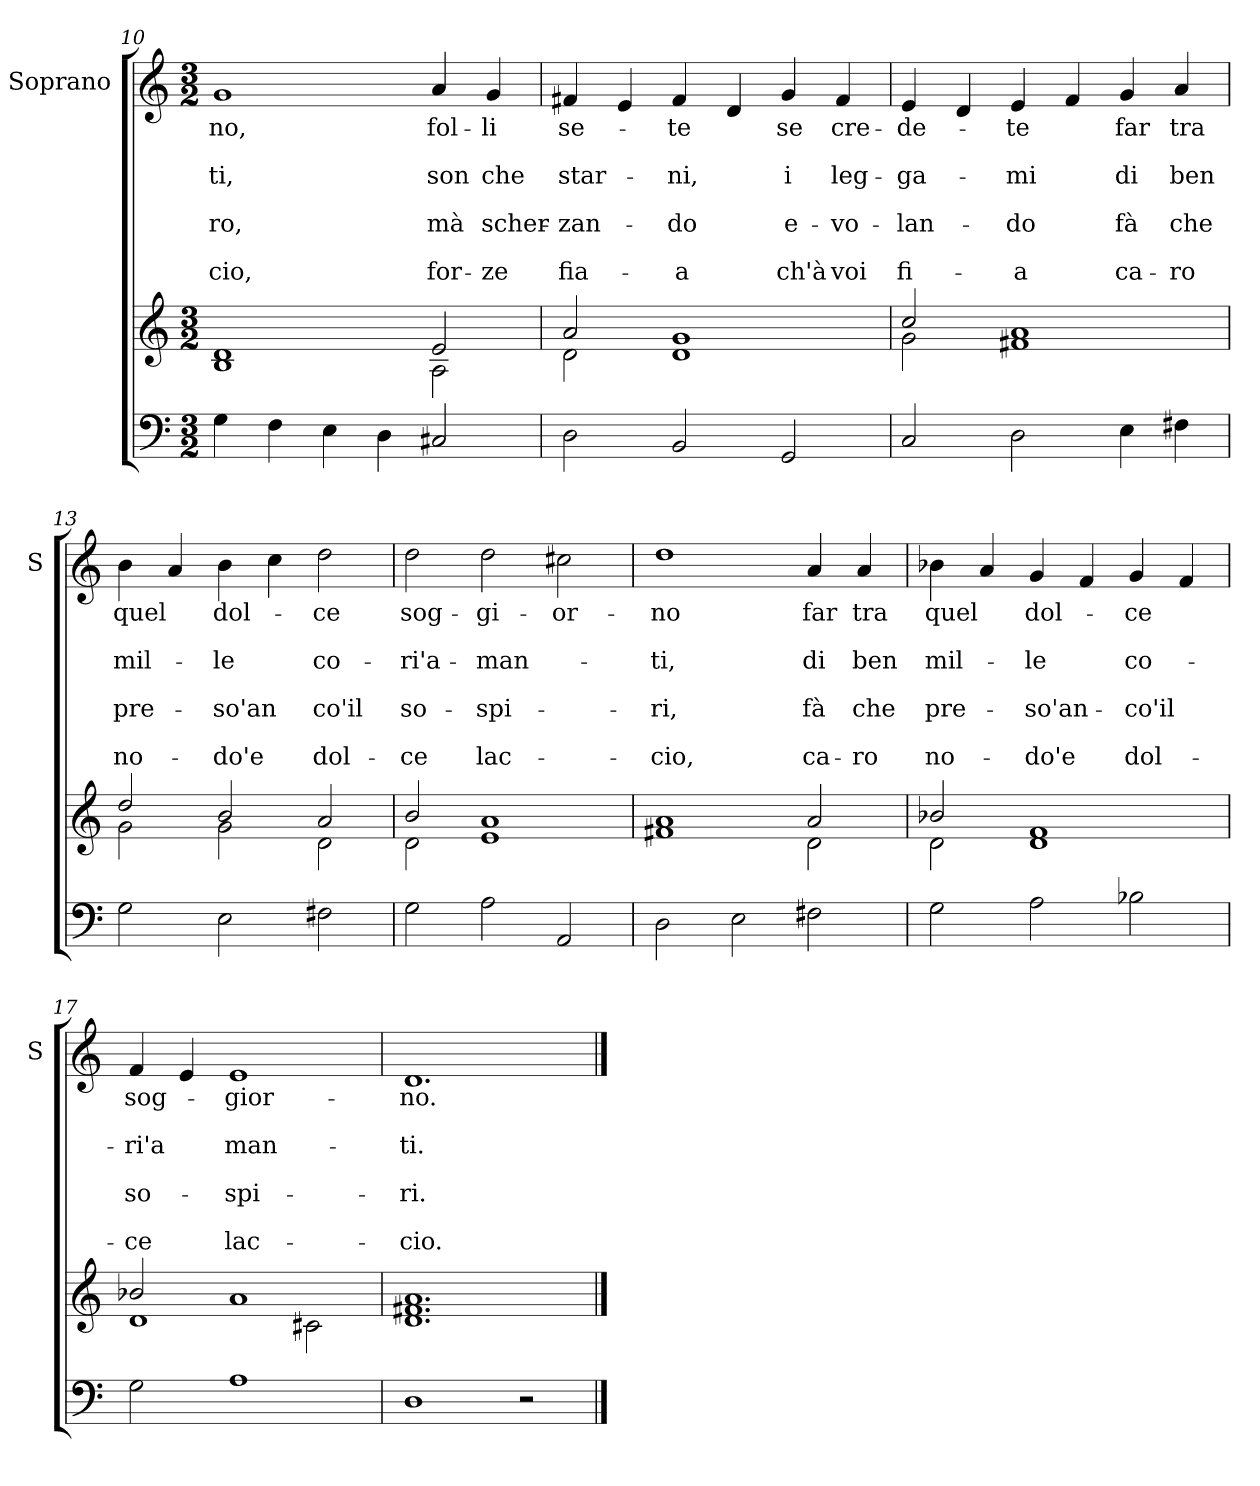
**kern	**kern	**kern	**text	**text	**text	**text	**text	**text	**text
*part2	*part2	*part1	*part1	*part1	*part1	*part1	*part1	*part1	*part1
*staff3	*staff2	*staff1	*staff1	*staff1	*staff1	*staff1	*staff1	*staff1	*staff1
*	*	*I"Soprano	*	*	*	*	*	*	*
*	*	*I'S	*	*	*	*	*	*	*
*clefF4	*clefG2	*clefG2	*	*	*	*	*	*	*
*k[]	*k[]	*k[]	*	*	*	*	*	*	*
*C:	*C:	*C:	*	*	*	*	*	*	*
*M3/2	*M3/2	*M3/2	*	*	*	*	*	*	*
=10	=10	=10	=10	=10	=10	=10	=10	=10	=10
*	*^	*	*	*	*	*	*	*	*
!	!	!	!	!LO:LY:b	!	!LO:LY:b	!	!LO:LY:b	!	!LO:LY:b
4G\	1d	1B	1g	-no,	.	-ti,	.	-ro,	.	-cio,
4F\	.	.	.	.	.	.	.	.	.	.
4E\	.	.	.	.	.	.	.	.	.	.
4D\	.	.	.	.	.	.	.	.	.	.
!	!	!	!	!LO:LY:b	!	!LO:LY:b	!	!LO:LY:b	!	!LO:LY:b
2C#X/	2e/	2A\	4a/	fol-	.	son	.	mà	.	for-
!	!	!	!	!LO:LY:b	!	!LO:LY:b	!	!LO:LY:b	!	!LO:LY:b
.	.	.	4g/	-li	.	che	.	scher-	.	-ze
=11	=11	=11	=11	=11	=11	=11	=11	=11	=11	=11
!	!	!	!	!LO:LY:b	!	!LO:LY:b	!	!LO:LY:b	!	!LO:LY:b
2D\	2a/	2d\	4f#X/	se-	.	star-	.	-zan-	.	fia-
.	.	.	4e/	.	.	.	.	.	.	.
!	!	!	!	!LO:LY:b	!	!LO:LY:b	!	!LO:LY:b	!	!LO:LY:b
2BB/	1g	1d	4f#/	-te	.	-ni,	.	-do	.	-a
.	.	.	4d/	.	.	.	.	.	.	.
!	!	!	!	!LO:LY:b	!	!LO:LY:b	!	!LO:LY:b	!	!LO:LY:b
2GG/	.	.	4g/	se	.	i	.	e-	.	ch'à
!	!	!	!	!LO:LY:b	!	!LO:LY:b	!	!LO:LY:b	!	!LO:LY:b
.	.	.	4f#/	cre-	.	leg-	.	-vo-	.	voi
=12	=12	=12	=12	=12	=12	=12	=12	=12	=12	=12
!	!	!	!	!LO:LY:b	!	!LO:LY:b	!	!LO:LY:b	!	!LO:LY:b
2C/	2cc/	2g\	4e/	-de-	.	-ga-	.	-lan-	.	fi-
.	.	.	4d/	.	.	.	.	.	.	.
!	!	!	!	!LO:LY:b	!	!LO:LY:b	!	!LO:LY:b	!	!LO:LY:b
2D\	1a	1f#X	4e/	-te	.	-mi	.	-do	.	-a
.	.	.	4f/	.	.	.	.	.	.	.
!	!	!	!	!LO:LY:b	!	!LO:LY:b	!	!LO:LY:b	!	!LO:LY:b
4E\	.	.	4g/	far	.	di	.	fà	.	ca-
!	!	!	!	!LO:LY:b	!	!LO:LY:b	!	!LO:LY:b	!	!LO:LY:b
4F#X\	.	.	4a/	tra	.	ben	.	che	.	-ro
=13	=13	=13	=13	=13	=13	=13	=13	=13	=13	=13
!	!	!	!	!LO:LY:b	!	!LO:LY:b	!	!LO:LY:b	!	!LO:LY:b
2G\	2dd/	2g\	4b\	quel	.	mil-	.	pre-	.	no-
.	.	.	4a/	.	.	.	.	.	.	.
!	!	!	!	!LO:LY:b	!	!LO:LY:b	!	!LO:LY:b	!	!LO:LY:b
2E\	2b/	2g\	4b\	dol-	.	-le	.	-so'an	.	-do'e
.	.	.	4cc\	.	.	.	.	.	.	.
!	!	!	!	!LO:LY:b	!	!LO:LY:b	!	!LO:LY:b	!	!LO:LY:b
2F#X\	2a/	2d\	2dd\	-ce	.	co-	.	co'il	.	dol-
!!LO:LB:g=z
=14	=14	=14	=14	=14	=14	=14	=14	=14	=14	=14
!	!	!	!	!LO:LY:b	!	!LO:LY:b	!	!LO:LY:b	!	!LO:LY:b
2G\	2b/	2d\	2dd\	sog-	.	-ri'a-	.	so-	.	-ce
!	!	!	!	!LO:LY:b	!	!LO:LY:b	!	!LO:LY:b	!	!LO:LY:b
2A\	1a	1e	2dd\	-gi-	.	-man-	.	-spi-	.	lac-
!	!	!	!	!LO:LY:b	!	!	!	!	!	!
2AA/	.	.	2cc#X\	-or-	.	.	.	.	.	.
=15	=15	=15	=15	=15	=15	=15	=15	=15	=15	=15
!	!	!	!	!LO:LY:b	!	!LO:LY:b	!	!LO:LY:b	!	!LO:LY:b
2D\	1a	1f#X	1dd	-no	.	-ti,	.	-ri,	.	-cio,
2E\	.	.	.	.	.	.	.	.	.	.
!	!	!	!	!LO:LY:b	!	!LO:LY:b	!	!LO:LY:b	!	!LO:LY:b
2F#X\	2a/	2d\	4a/	far	.	di	.	fà	.	ca-
!	!	!	!	!LO:LY:b	!	!LO:LY:b	!	!LO:LY:b	!	!LO:LY:b
.	.	.	4a/	tra	.	ben	.	che	.	-ro
=16	=16	=16	=16	=16	=16	=16	=16	=16	=16	=16
!	!	!	!	!LO:LY:b	!	!LO:LY:b	!	!LO:LY:b	!	!LO:LY:b
2G\	2b-X/	2d\	4b-X\	quel	.	mil-	.	pre-	.	no-
.	.	.	4a/	.	.	.	.	.	.	.
!	!	!	!	!LO:LY:b	!	!LO:LY:b	!	!LO:LY:b	!	!LO:LY:b
2A\	1f	1d	4g/	dol-	.	-le	.	-so'an-	.	-do'e
.	.	.	4f/	.	.	.	.	.	.	.
!	!	!	!	!LO:LY:b	!	!LO:LY:b	!	!LO:LY:b	!	!LO:LY:b
2B-X\	.	.	4g/	-ce	.	co-	.	-co'il	.	dol-
.	.	.	4f/	.	.	.	.	.	.	.
=17	=17	=17	=17	=17	=17	=17	=17	=17	=17	=17
!	!	!	!	!LO:LY:b	!	!LO:LY:b	!	!LO:LY:b	!	!LO:LY:b
2G\	2b-X/	1d	4f/	sog-	.	-ri'a	.	so-	.	-ce
.	.	.	4e/	.	.	.	.	.	.	.
!	!	!	!	!LO:LY:b	!	!LO:LY:b	!	!LO:LY:b	!	!LO:LY:b
1A	1a	.	1e	-gior-	.	man-	.	-spi-	.	lac-
.	.	2c#X\	.	.	.	.	.	.	.	.
=18	=18	=18	=18	=18	=18	=18	=18	=18	=18	=18
!	!	!	!	!LO:LY:b	!	!LO:LY:b	!	!LO:LY:b	!	!LO:LY:b
1D	1.f#X 1.a	1.d	1.d	-no.	.	-ti.	.	-ri.	.	-cio.
2r	.	.	.	.	.	.	.	.	.	.
*	*v	*v	*	*	*	*	*	*	*	*
==	==	==	==	==	==	==	==	==	==
*-	*-	*-	*-	*-	*-	*-	*-	*-	*-
